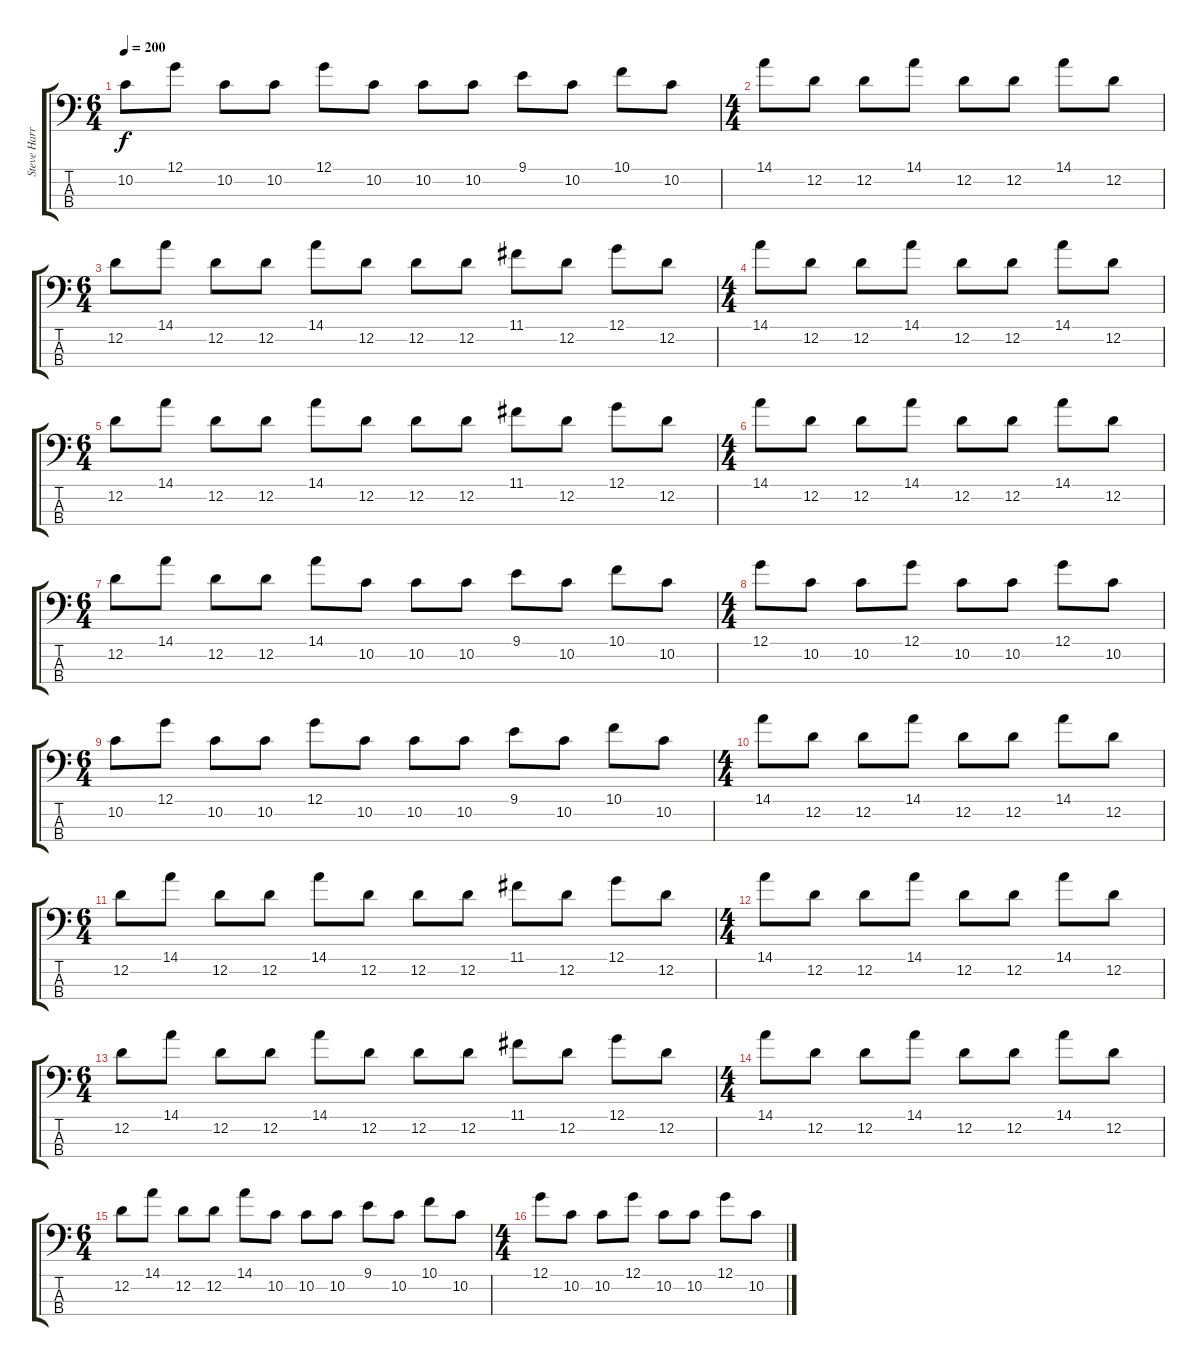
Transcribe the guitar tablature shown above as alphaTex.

\track ("Steve Harris" "Steve Harr") {instrument electricbassfinger}
\staff {score tabs}
\tuning (G2 D2 A1 E1) {hide}
\ts (6 4)
\tempo 200
\clef f4
\ks c
10.2.8{dy f} 12.1.8 10.2.8 10.2.8 12.1.8 10.2.8 10.2.8 10.2.8 9.1.8 10.2.8 10.1.8 10.2.8 |
\ts (4 4)
14.1.8 12.2.8 12.2.8 14.1.8 12.2.8 12.2.8 14.1.8 12.2.8 |
\ts (6 4)
12.2.8 14.1.8 12.2.8 12.2.8 14.1.8 12.2.8 12.2.8 12.2.8 11.1.8 12.2.8 12.1.8 12.2.8 |
\ts (4 4)
14.1.8 12.2.8 12.2.8 14.1.8 12.2.8 12.2.8 14.1.8 12.2.8 |
\ts (6 4)
12.2.8 14.1.8 12.2.8 12.2.8 14.1.8 12.2.8 12.2.8 12.2.8 11.1.8 12.2.8 12.1.8 12.2.8 |
\ts (4 4)
14.1.8 12.2.8 12.2.8 14.1.8 12.2.8 12.2.8 14.1.8 12.2.8 |
\ts (6 4)
12.2.8 14.1.8 12.2.8 12.2.8 14.1.8 10.2.8 10.2.8 10.2.8 9.1.8 10.2.8 10.1.8 10.2.8 |
\ts (4 4)
12.1.8 10.2.8 10.2.8 12.1.8 10.2.8 10.2.8 12.1.8 10.2.8 |
\ts (6 4)
10.2.8 12.1.8 10.2.8 10.2.8 12.1.8 10.2.8 10.2.8 10.2.8 9.1.8 10.2.8 10.1.8 10.2.8 |
\ts (4 4)
14.1.8 12.2.8 12.2.8 14.1.8 12.2.8 12.2.8 14.1.8 12.2.8 |
\ts (6 4)
12.2.8 14.1.8 12.2.8 12.2.8 14.1.8 12.2.8 12.2.8 12.2.8 11.1.8 12.2.8 12.1.8 12.2.8 |
\ts (4 4)
14.1.8 12.2.8 12.2.8 14.1.8 12.2.8 12.2.8 14.1.8 12.2.8 |
\ts (6 4)
12.2.8 14.1.8 12.2.8 12.2.8 14.1.8 12.2.8 12.2.8 12.2.8 11.1.8 12.2.8 12.1.8 12.2.8 |
\ts (4 4)
14.1.8 12.2.8 12.2.8 14.1.8 12.2.8 12.2.8 14.1.8 12.2.8 |
\ts (6 4)
12.2.8 14.1.8 12.2.8 12.2.8 14.1.8 10.2.8 10.2.8 10.2.8 9.1.8 10.2.8 10.1.8 10.2.8 |
\ts (4 4)
12.1.8 10.2.8 10.2.8 12.1.8 10.2.8 10.2.8 12.1.8 10.2.8
